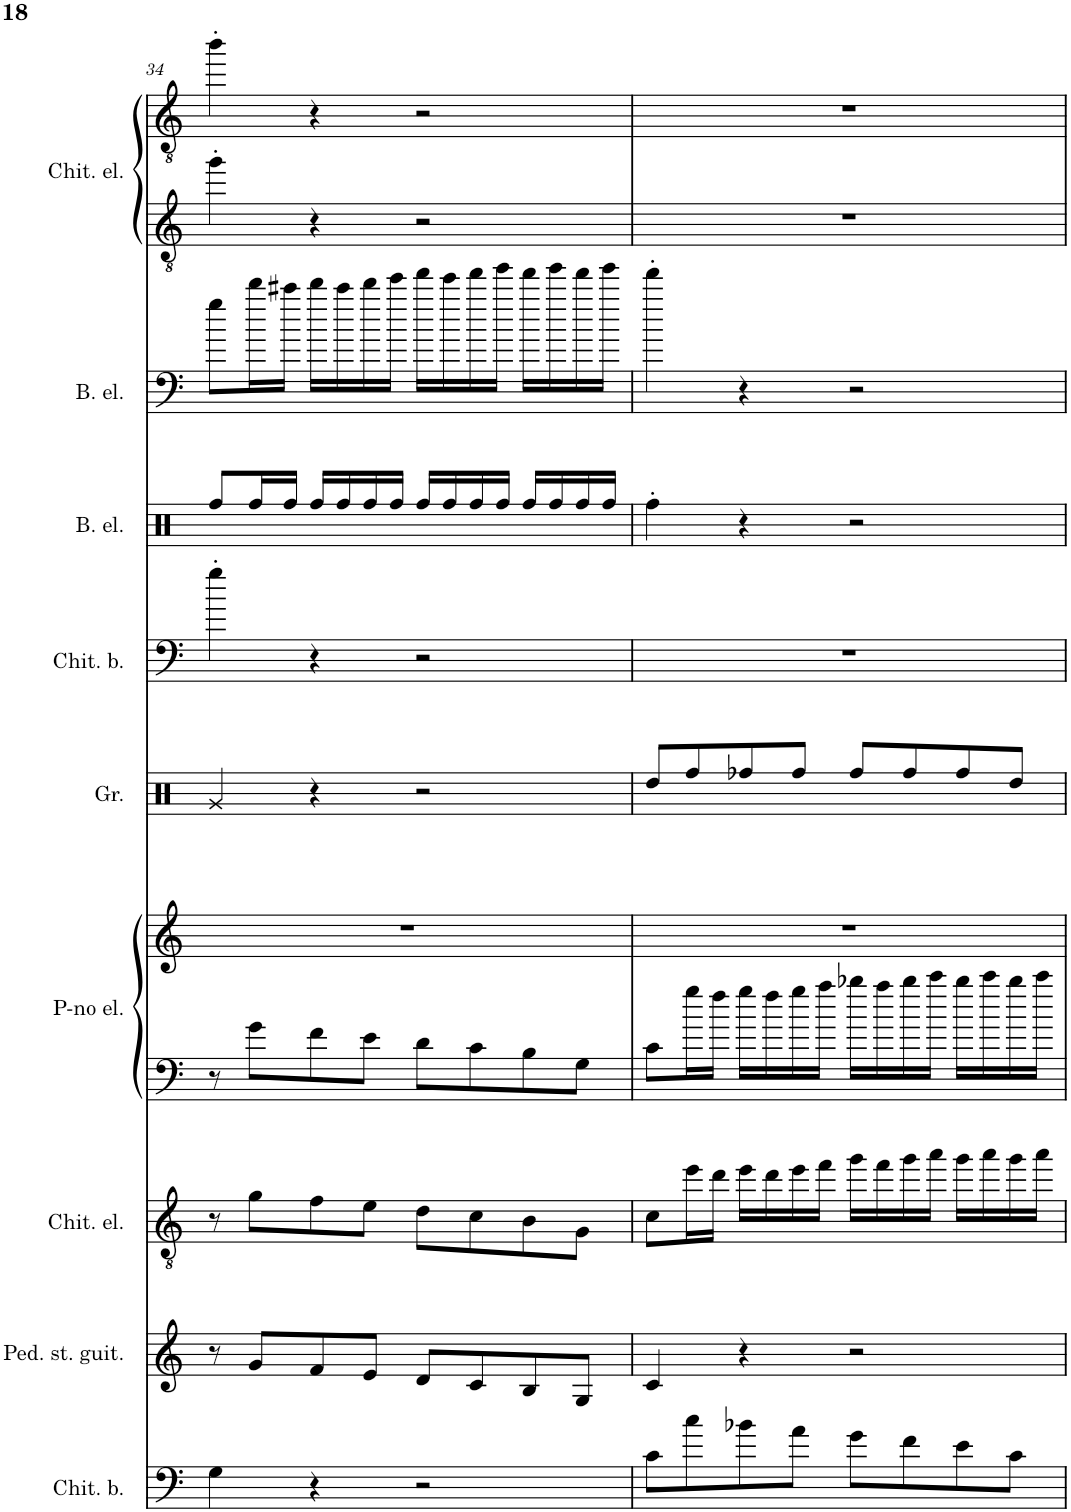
**kern	**kern	**kern	**kern	**kern	**kern	**kern	**kern	**kern	**kern	**kern
*part9	*part8	*part7	*part6	*part6	*part5	*part4	*part3	*part2	*part1	*part1
*staff11	*staff10	*staff9	*staff8	*staff7	*staff6	*staff5	*staff4	*staff3	*staff2	*staff1
*I"Chitarra basso	*I"Pedal steel guitar	*I"Chitarra elettrica	*I"Piano elettrico	*	*I"Grancassa	*I"Chitarra basso	*I"Basso elettrico 5 corde	*I"Basso elettrico 5 corde	*I"Chitarra elettrica	*
*I'Chit. b.	*I'Ped. st. guit.	*I'Chit. el.	*I'P-no el.	*	*I'Gr.	*I'Chit. b.	*I'B. el.	*I'B. el.	*I'Chit. el.	*
!!LO:PB:g=z
*clefF4	*clefG2	*clefGv2	*clefF4	*clefG2	*clefX	*clefF4	*clefX	*clefF4	*clefGv2	*clefGv2
*Trd7c12	*	*	*	*	*	*Trd7c12	*Trd7c12	*Trd7c12	*	*
*k[]	*k[]	*k[]	*k[]	*k[]	*k[]	*k[]	*k[]	*k[]	*k[]	*k[]
*M4/4	*M4/4	*M4/4	*M4/4	*M4/4	*M4/4	*M4/4	*M4/4	*M4/4	*M4/4	*M4/4
=34	=34	=34	=34	=34	=34	=34	=34	=34	=34	=34
4G\	8r	8r	8r	1r	4Rg/	4gg'\	8Rff/L	8gg\L	4gg'\	4bb'\
.	8g/L	8g\L	8g\L	.	.	.	16Rff/L	16ddd\L	.	.
.	.	.	.	.	.	.	16Rff/JJ	16ccc#X\JJ	.	.
4r	8f/	8f\	8f\	.	4r	4r	16Rff/LL	16ddd\LL	4r	4r
.	.	.	.	.	.	.	16Rff/	16ccc#\	.	.
.	8e/J	8e\J	8e\J	.	.	.	16Rff/	16ddd\	.	.
.	.	.	.	.	.	.	16Rff/JJ	16eee\JJ	.	.
2r	8d/L	8d\L	8d\L	.	2r	2r	16Rff/LL	16fff\LL	2r	2r
.	.	.	.	.	.	.	16Rff/	16eee\	.	.
.	8c/	8c\	8c\	.	.	.	16Rff/	16fff\	.	.
.	.	.	.	.	.	.	16Rff/JJ	16ggg\JJ	.	.
.	8B/	8B\	8B\	.	.	.	16Rff/LL	16fff\LL	.	.
.	.	.	.	.	.	.	16Rff/	16ggg\	.	.
.	8G/J	8G\J	8G\J	.	.	.	16Rff/	16fff\	.	.
.	.	.	.	.	.	.	16Rff/JJ	16ggg\JJ	.	.
=35	=35	=35	=35	=35	=35	=35	=35	=35	=35	=35
8c\L	4c/	8c\L	8c\L	1r	8Rdd/L	1r	4Rff'\	4fff'\	1r	1r
8cc\	.	16ee\L	16gg\L	.	8Rff/	.	.	.	.	.
.	.	16dd\JJ	16ff\JJ	.	.	.	.	.	.	.
8b-X\	4r	16ee\LL	16gg\LL	.	8Rff/	.	4r	4r	.	.
.	.	16dd\	16ff\	.	.	.	.	.	.	.
8a\J	.	16ee\	16gg\	.	8Rff/J	.	.	.	.	.
.	.	16ff\JJ	16aa\JJ	.	.	.	.	.	.	.
8g\L	2r	16gg\LL	16bb-X\LL	.	8Rff/L	.	2r	2r	.	.
.	.	16ff\	16aa\	.	.	.	.	.	.	.
8f\	.	16gg\	16bb-\	.	8Rff/	.	.	.	.	.
.	.	16aa\JJ	16ccc\JJ	.	.	.	.	.	.	.
8e\	.	16gg\LL	16bb-\LL	.	8Rff/	.	.	.	.	.
.	.	16aa\	16ccc\	.	.	.	.	.	.	.
8c\J	.	16gg\	16bb-\	.	8Rdd/J	.	.	.	.	.
.	.	16aa\JJ	16ccc\JJ	.	.	.	.	.	.	.
=	=	=	=	=	=	=	=	=	=	=
*-	*-	*-	*-	*-	*-	*-	*-	*-	*-	*-
